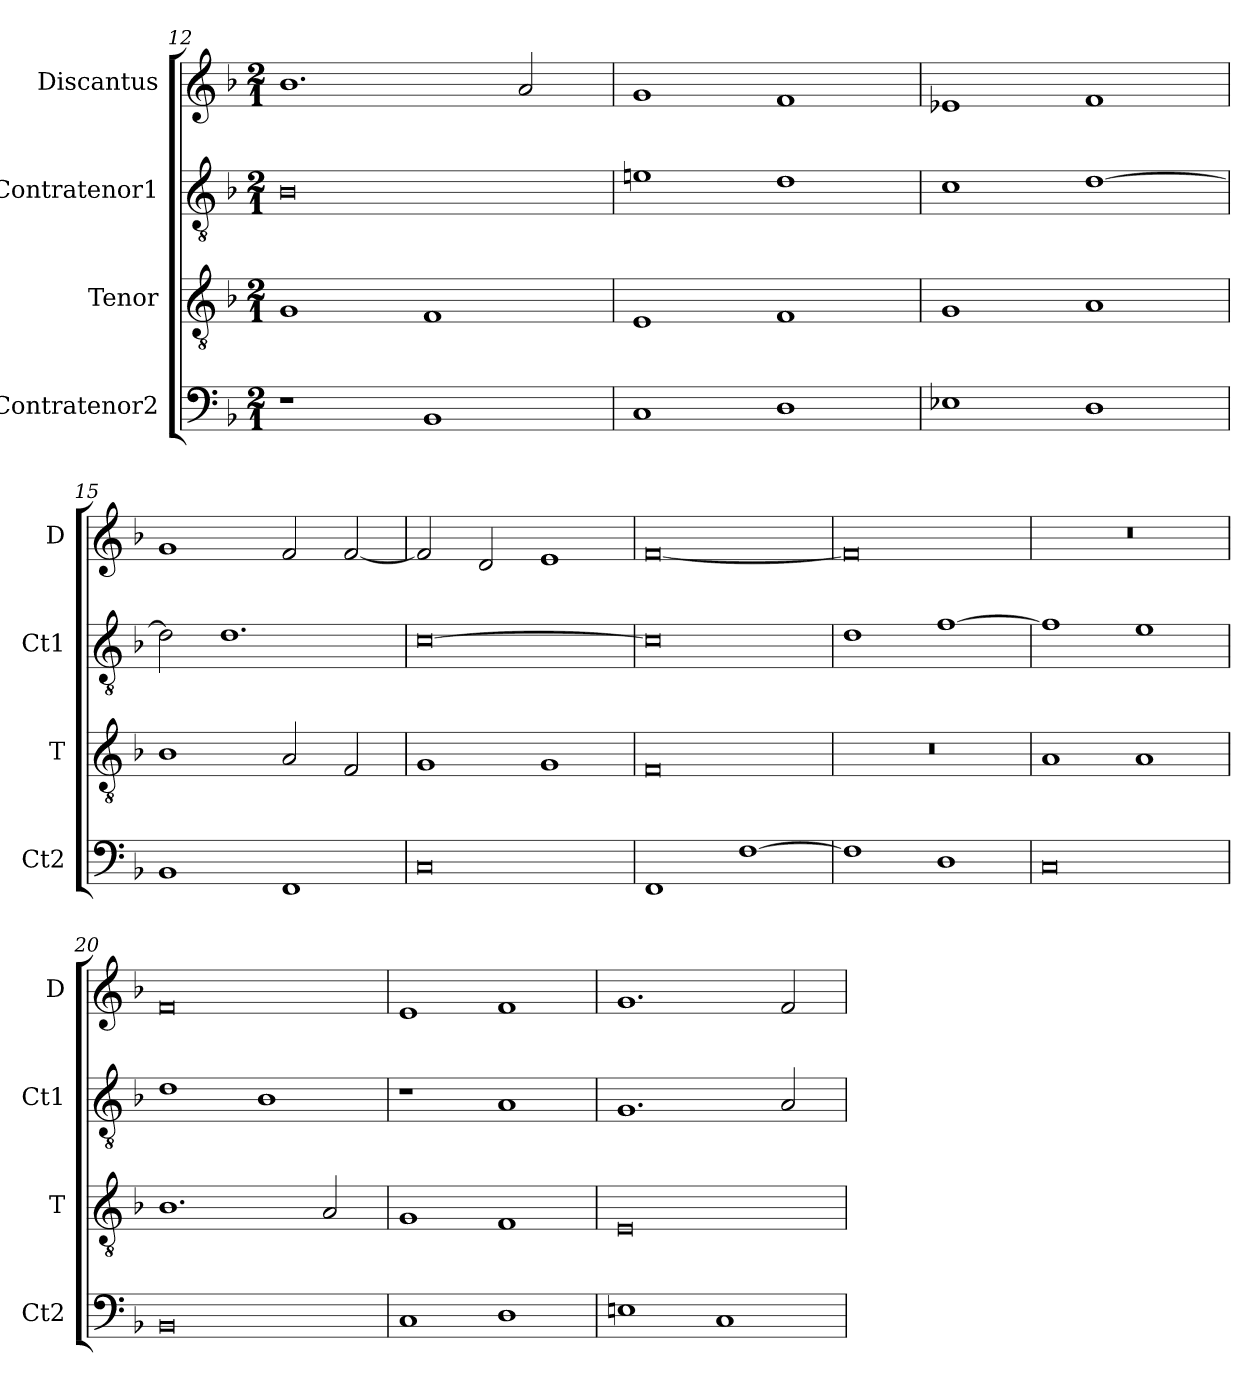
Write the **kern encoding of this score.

**kern	**kern	**kern	**kern
*part4	*part3	*part2	*part1
*staff4	*staff3	*staff2	*staff1
*I"Contratenor2	*I"Tenor	*I"Contratenor1	*I"Discantus
*I'Ct2	*I'T	*I'Ct1	*I'D
*clefF4	*clefGv2	*clefGv2	*clefG2
*k[b-]	*k[b-]	*k[b-]	*k[b-]
*M2/1	*M2/1	*M2/1	*M2/1
=12	=12	=12	=12
1r	1G	0B-	1.b-
1BB-	1F	.	.
.	.	.	2a
=13	=13	=13	=13
1C	1E	1en	1g
1D	1F	1d	1f
=14	=14	=14	=14
1E-X	1G	1c	1e-X
1D	1A	[1d	1f
=15	=15	=15	=15
1BB-	1B-	2d]	1g
.	.	1.d	.
1FF	2A	.	2f
.	2F	.	[2f
=16	=16	=16	=16
0C	1G	[0c	2f]
.	.	.	2d
.	1G	.	1e
=17	=17	=17	=17
1FF	0F	0c]	[0f
[1F	.	.	.
=18	=18	=18	=18
1F]	0r	1d	0f]
1D	.	[1f	.
=19	=19	=19	=19
0C	1A	1f]	0r
.	1A	1e	.
=20	=20	=20	=20
0BB-	1.B-	1d	0f
.	.	1B-	.
.	2A	.	.
=21	=21	=21	=21
1C	1G	1r	1e
1D	1F	1A	1f
=22	=22	=22	=22
1En	0E	1.G	1.g
1C	.	.	.
.	.	2A	2f
=	=	=	=
*-	*-	*-	*-
